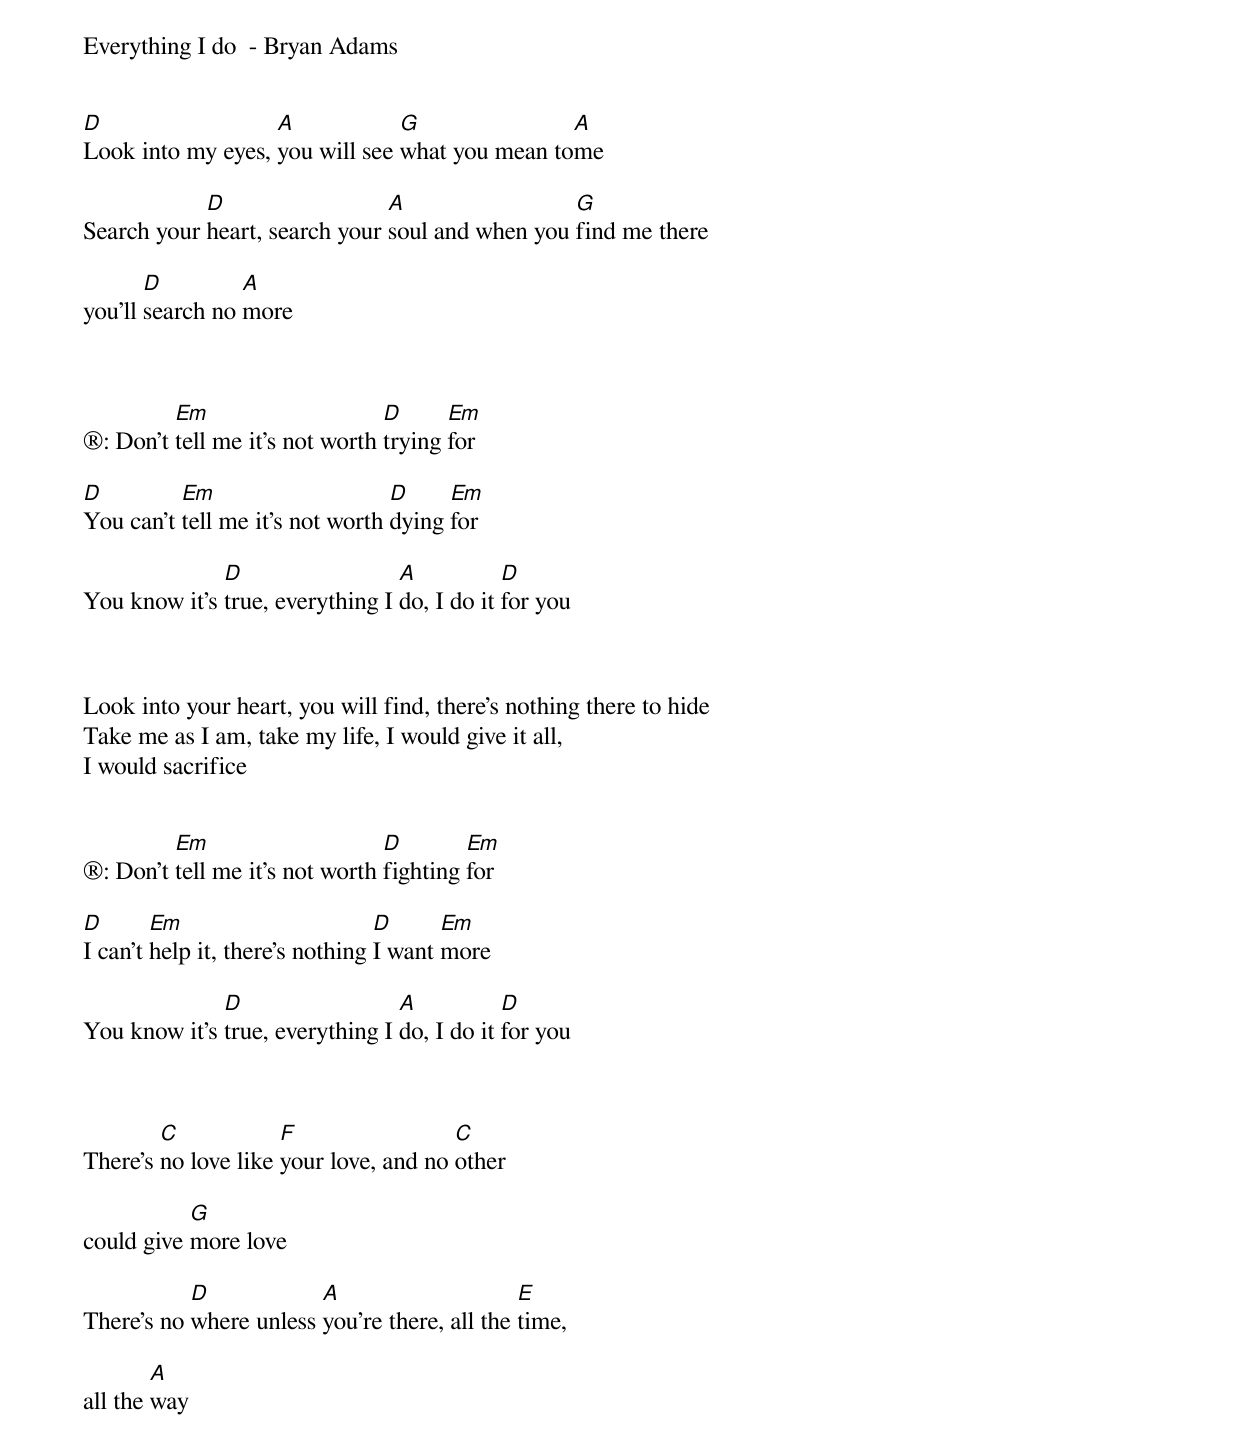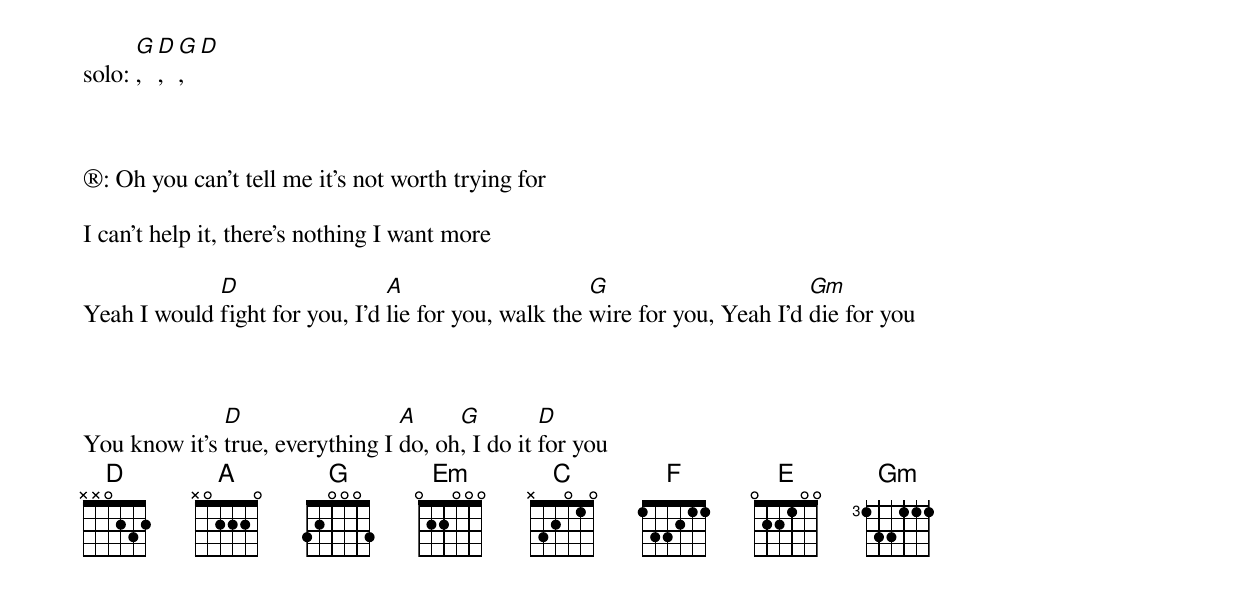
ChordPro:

Everything I do  - Bryan Adams


[D]Look into my eyes, [A]you will see [G]what you mean to[A]me

Search your [D]heart, search your [A]soul and when you [G]find me there

you’ll [D]search no [A]more



®: Don’t [Em]tell me it’s not worth [D]trying [Em]for

[D]You can’t [Em]tell me it’s not worth [D]dying [Em]for

You know it’s [D]true, everything I [A]do, I do it [D]for you



Look into your heart, you will find, there’s nothing there to hide
Take me as I am, take my life, I would give it all,
I would sacrifice


®: Don’t [Em]tell me it’s not worth [D]fighting [Em]for

[D]I can’t [Em]help it, there’s nothing [D]I want [Em]more

You know it’s [D]true, everything I [A]do, I do it [D]for you



There’s [C]no love like [F]your love, and no [C]other

could give [G]more love

There’s no [D]where unless [A]you’re there, all the [E]time,

all the [A]way



solo: [G],[D],[G],[D]



®: Oh you can’t tell me it’s not worth trying for

I can’t help it, there’s nothing I want more

Yeah I would [D]fight for you, I’d [A]lie for you, walk the [G]wire for you, Yeah I’d [Gm]die for you



You know it’s [D]true, everything I [A]do, oh[G], I do it [D]for you
